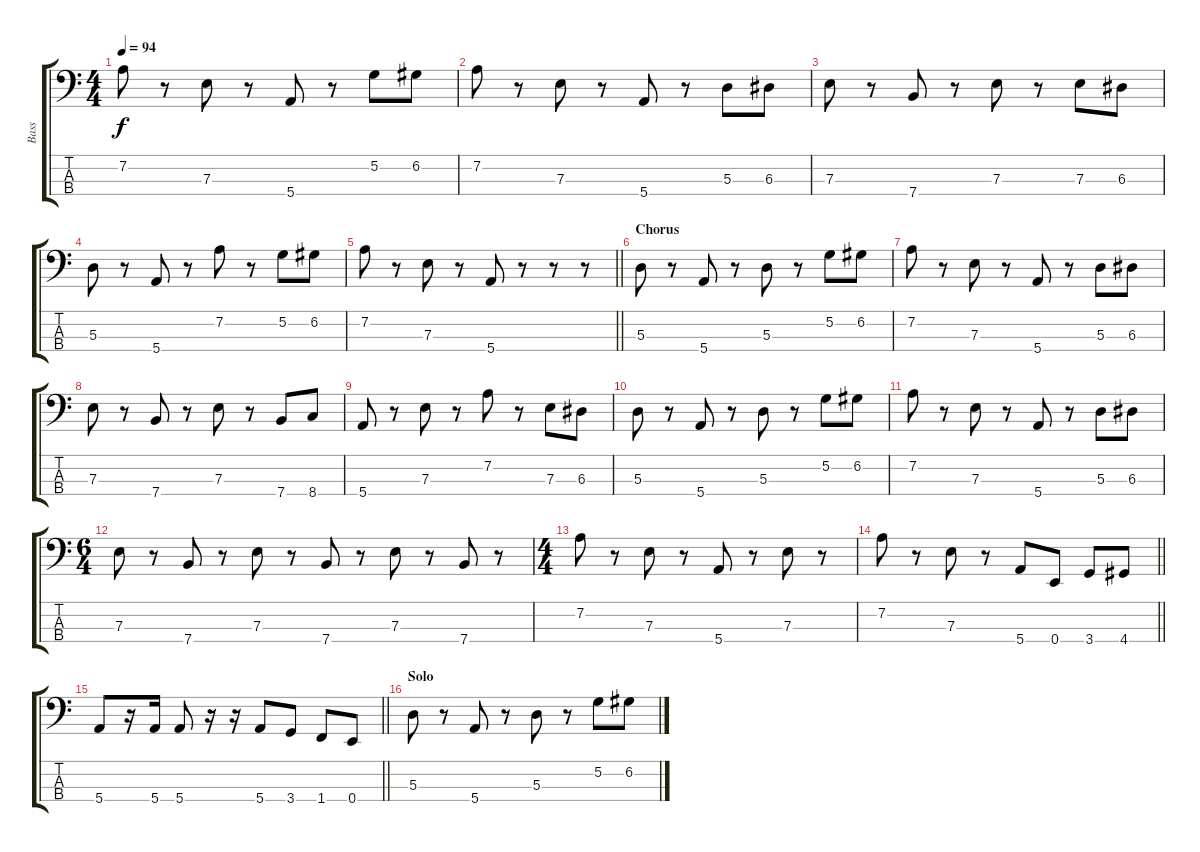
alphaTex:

\track ("Bass" "Bass") {instrument fretlessbass}
\staff {score tabs}
\tuning (G2 D2 A1 E1) {hide}
\ts (4 4)
\tempo 94
\clef f4
\ks c
7.2.8{dy f} r.8 7.3.8 r.8 5.4.8 r.8 5.2.8 6.2.8 |
7.2.8 r.8 7.3.8 r.8 5.4.8 r.8 5.3.8 6.3.8 |
7.3.8 r.8 7.4.8 r.8 7.3.8 r.8 7.3.8 6.3.8 |
5.3.8 r.8 5.4.8 r.8 7.2.8 r.8 5.2.8 6.2.8 |
\barLineRight lightlight
7.2.8 r.8 7.3.8 r.8 5.4.8 r.8 r.8 r.8 |
\section ("" "Chorus")
5.3.8 r.8 5.4.8 r.8 5.3.8 r.8 5.2.8 6.2.8 |
7.2.8 r.8 7.3.8 r.8 5.4.8 r.8 5.3.8 6.3.8 |
7.3.8 r.8 7.4.8 r.8 7.3.8 r.8 7.4.8 8.4.8 |
5.4.8 r.8 7.3.8 r.8 7.2.8 r.8 7.3.8 6.3.8 |
5.3.8 r.8 5.4.8 r.8 5.3.8 r.8 5.2.8 6.2.8 |
7.2.8 r.8 7.3.8 r.8 5.4.8 r.8 5.3.8 6.3.8 |
\ts (6 4)
7.3.8 r.8 7.4.8 r.8 7.3.8 r.8 7.4.8 r.8 7.3.8 r.8 7.4.8 r.8 |
\ts (4 4)
7.2.8 r.8 7.3.8 r.8 5.4.8 r.8 7.3.8 r.8 |
\barLineRight lightlight
7.2.8 r.8 7.3.8 r.8 5.4.8 0.4.8 3.4.8 4.4.8 |
\barLineRight lightlight
5.4.8 r.16 5.4.16 5.4.8 r.16 r.16 5.4.8 3.4.8 1.4.8 0.4.8 |
\section ("" "Solo")
5.3.8 r.8 5.4.8 r.8 5.3.8 r.8 5.2.8 6.2.8
